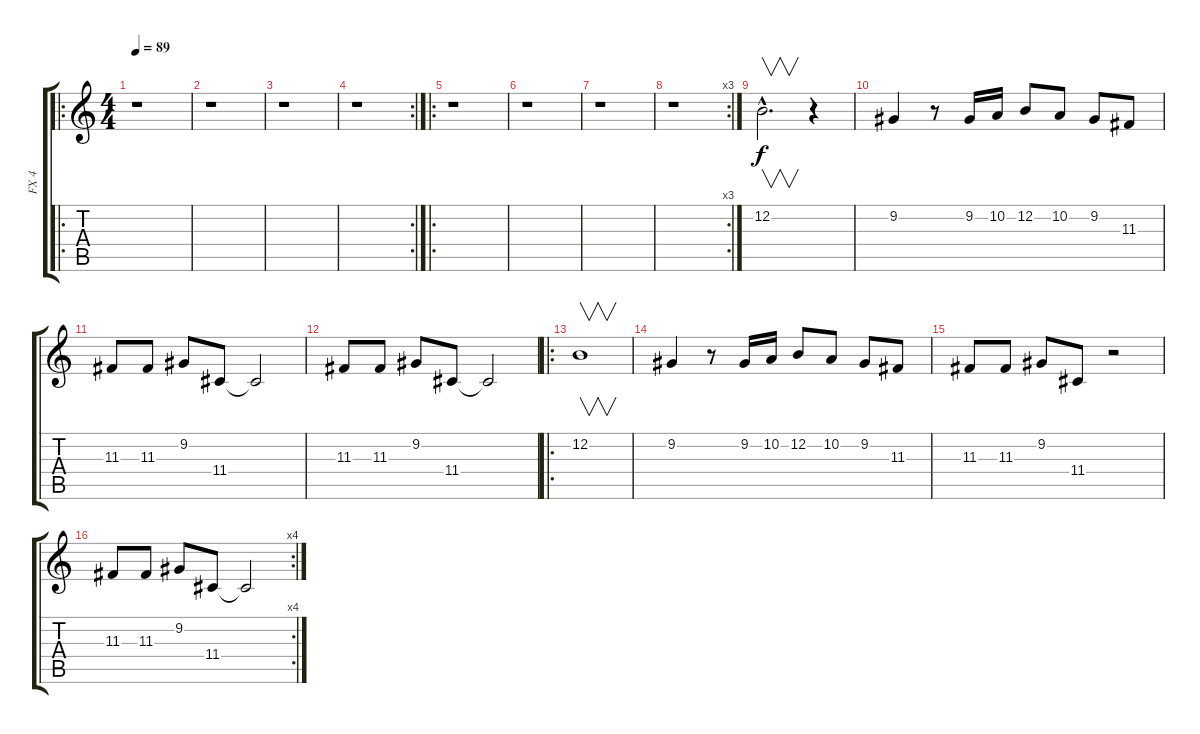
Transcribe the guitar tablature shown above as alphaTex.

\track ("FX 4" "FX 4") {instrument fx4atmosphere}
\staff {score tabs}
\tuning (E4 B3 G3 D3 A2 E2) {hide}
\ro
\ts (4 4)
\tempo 89
\clef g2
\ks c
r.1{dy f instrument fx4atmosphere} |
r.1 |
r.1 |
\rc 2
r.1 |
\ro
r.1 |
r.1 |
r.1 |
\rc 3
r.1 |
12.2{hac}.2{v d} r.4 |
9.2.4 r.8 9.2.16 10.2.16 12.2.8 10.2.8 9.2.8 11.3.8 |
11.3.8 11.3.8 9.2.8 11.4.8 11.4{t}.2 |
11.3.8 11.3.8 9.2.8 11.4.8 11.4{t}.2 |
\ro
12.2.1{v} |
9.2.4 r.8 9.2.16 10.2.16 12.2.8 10.2.8 9.2.8 11.3.8 |
11.3.8 11.3.8 9.2.8 11.4.8 r.2 |
\rc 4
11.3.8 11.3.8 9.2.8 11.4.8 11.4{t}.2
